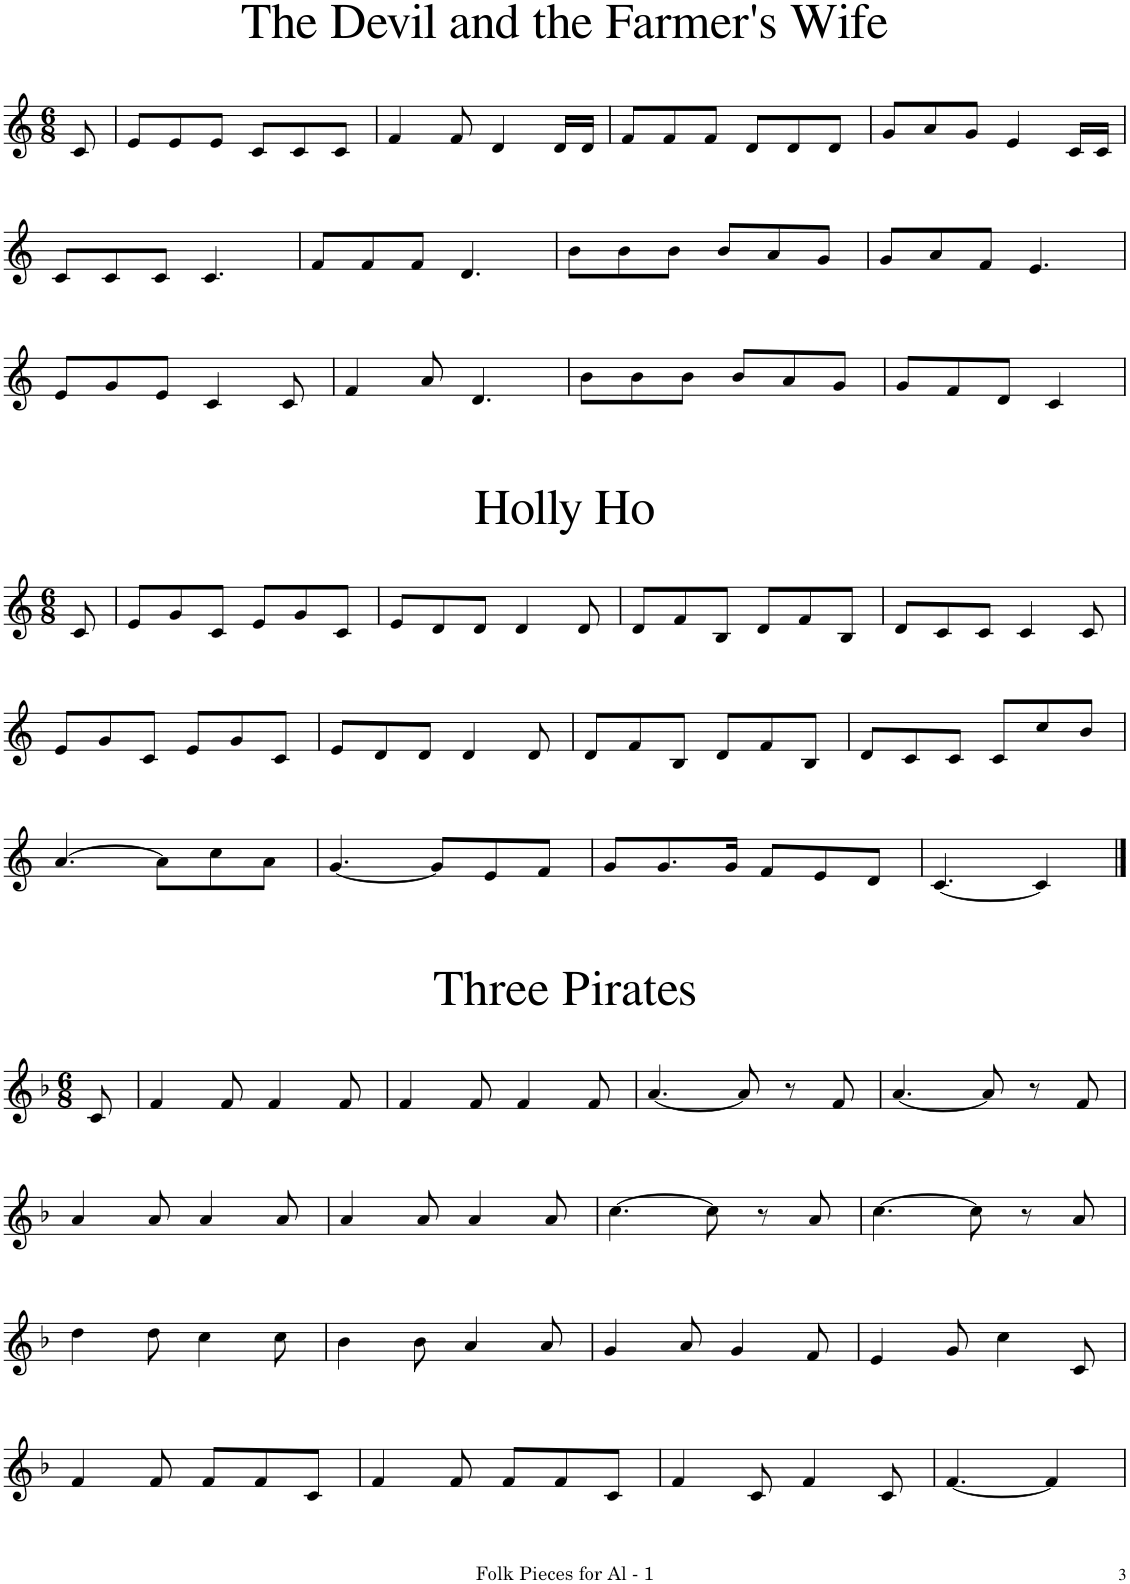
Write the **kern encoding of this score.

**kern
*part1
*staff1
*I"Bb Cornet
!!LO:PB:g=z
*clefG2
*Trd1c2
*k[]
*M6/8
=74
8c/
=75
8e/L
8e/
8e/J
8c/L
8c/
8c/J
=76
4f/
8f/
4d/
16d/LL
16d/JJ
=77
8f/L
8f/
8f/J
8d/L
8d/
8d/J
=78
8g/L
8a/
8g/J
4e/
16c/LL
16c/JJ
!!LO:LB:g=z
=79
8c/L
8c/
8c/J
4.c/
=80
8f/L
8f/
8f/J
4.d/
=81
8b\L
8b\
8b\J
8b/L
8a/
8g/J
=82
8g/L
8a/
8f/J
4.e/
!!LO:LB:g=z
=83
8e/L
8g/
8e/J
4c/
8c/
=84
4f/
8a/
4.d/
=85
8b\L
8b\
8b\J
8b/L
8a/
8g/J
=86
8g/L
8f/
8d/J
4c/
!!LO:LB:g=z
=87
*M6/8
8c/
=88
8e/L
8g/
8c/J
8e/L
8g/
8c/J
=89
8e/L
8d/
8d/J
4d/
8d/
=90
8d/L
8f/
8B/J
8d/L
8f/
8B/J
=91
8d/L
8c/
8c/J
4c/
8c/
!!LO:LB:g=z
=92
8e/L
8g/
8c/J
8e/L
8g/
8c/J
=93
8e/L
8d/
8d/J
4d/
8d/
=94
8d/L
8f/
8B/J
8d/L
8f/
8B/J
=95
8d/L
8c/
8c/J
8c/L
8cc/
8b/J
!!LO:LB:g=z
=96
[4.a/
8a\L]
8cc\
8a\J
=97
[4.g/
8g/L]
8e/
8f/J
=98
8g/L
8.g/
16g/Jk
8f/L
8e/
8d/J
=99
[4.c/
4c/]
!!LO:LB:g=z
==100
*k[b-]
*M6/8
8c/
=101
4f/
8f/
4f/
8f/
=102
4f/
8f/
4f/
8f/
=103
[4.a/
8a/]
8r
8f/
=104
[4.a/
8a/]
8r
8f/
!!LO:LB:g=z
=105
4a/
8a/
4a/
8a/
=106
4a/
8a/
4a/
8a/
=107
[4.cc\
8cc\]
8r
8a/
=108
[4.cc\
8cc\]
8r
8a/
!!LO:LB:g=z
=109
4dd\
8dd\
4cc\
8cc\
=110
4b-\
8b-\
4a/
8a/
=111
4g/
8a/
4g/
8f/
=112
4e/
8g/
4cc\
8c/
!!LO:LB:g=z
=113
4f/
8f/
8f/L
8f/
8c/J
=114
4f/
8f/
8f/L
8f/
8c/J
=115
4f/
8c/
4f/
8c/
=116
[4.f/
4f/]
=
*-
